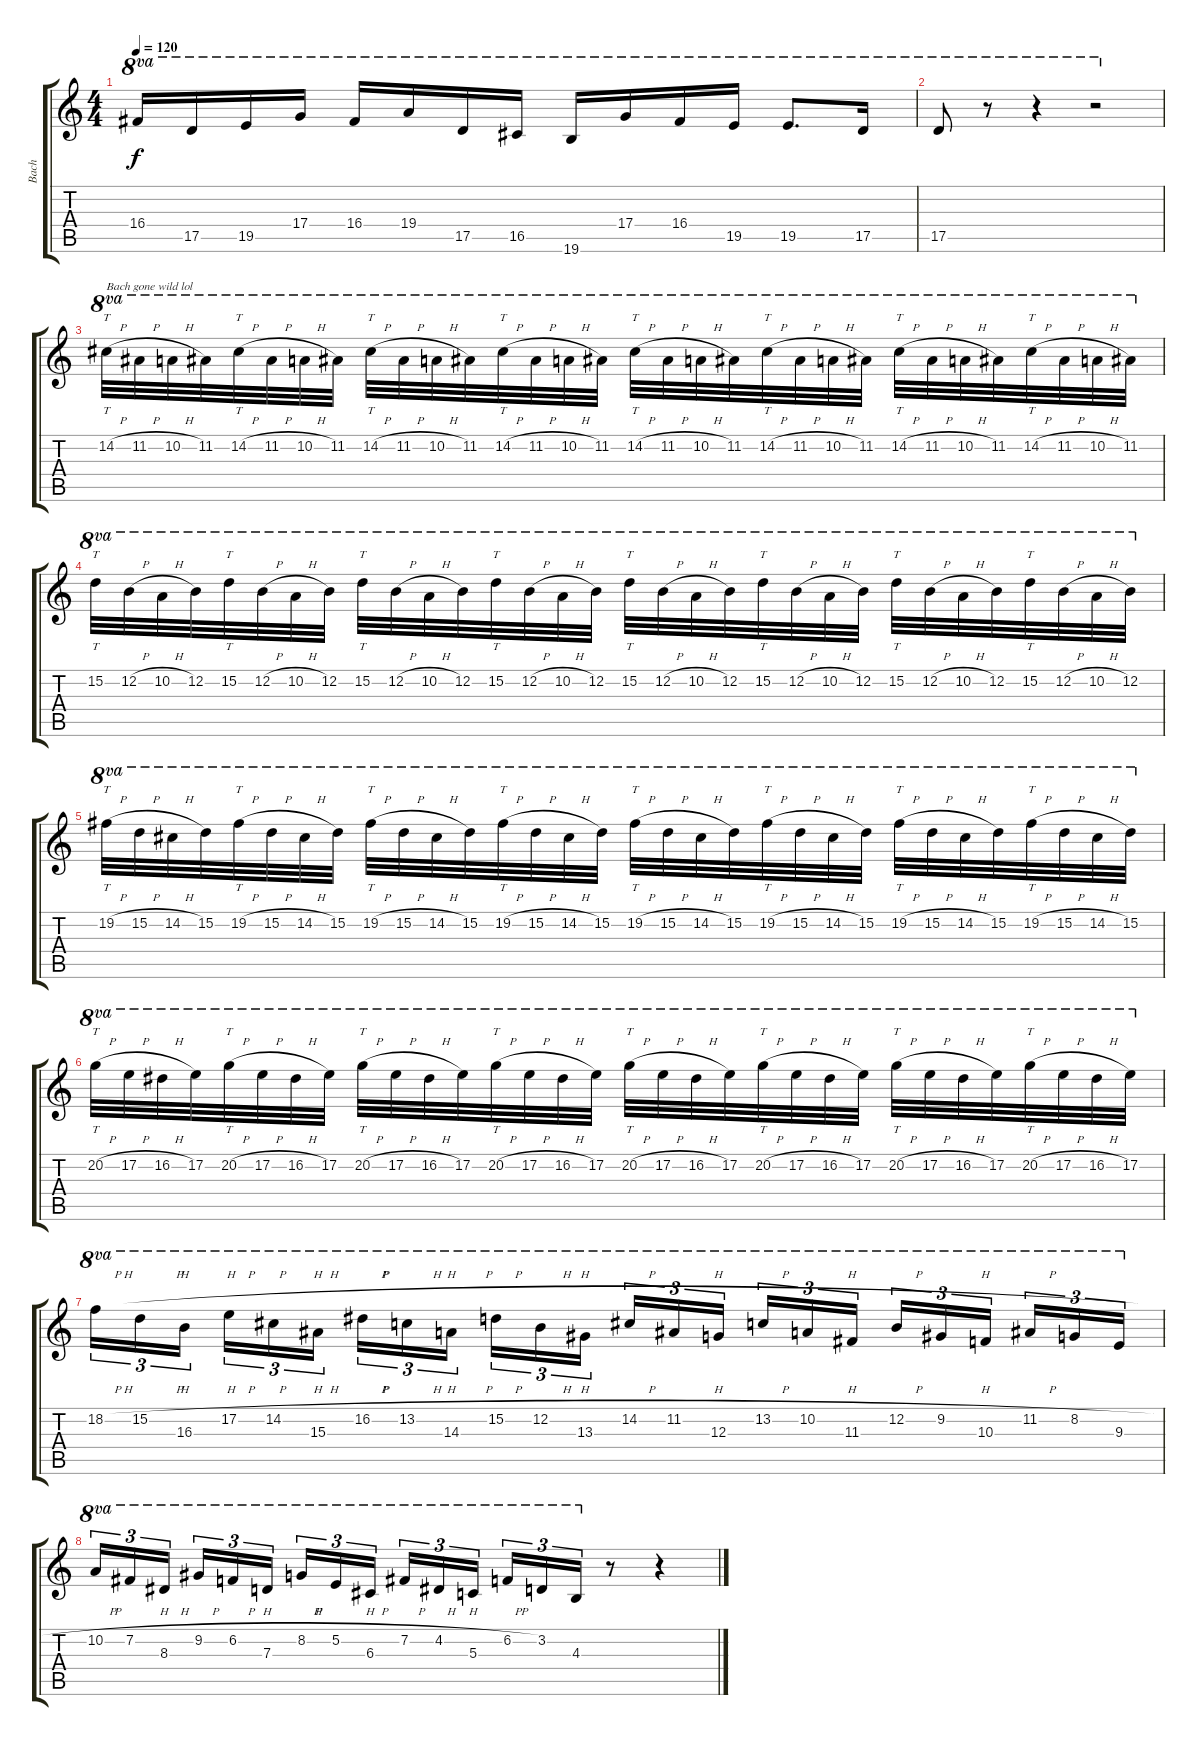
\track ("Bach" "Bach") {instrument distortionguitar}
\staff {score tabs}
\tuning (E4 B3 G3 D3 A2 E2) {hide}
\ts (4 4)
\tempo 120
\clef g2
\ks c
16.4.16{ot 8va dy f} 17.5.16{ot 8va} 19.5.16{ot 8va} 17.4.16{ot 8va} 16.4.16{ot 8va} 19.4.16{ot 8va} 17.5.16{ot 8va} 16.5.16{ot 8va} 19.6.16{ot 8va} 17.4.16{ot 8va} 16.4.16{ot 8va} 19.5.16{ot 8va} 19.5.8{d ot 8va} 17.5.16{ot 8va} |
17.5.8{ot 8va} r.8{ot 8va} r.4{ot 8va} r.2{ot 8va} |
14.2{h}.32{tt ot 8va txt "Bach gone wild lol"} 11.2{h}.32{ot 8va} 10.2{h}.32{ot 8va} 11.2.32{ot 8va} 14.2{h}.32{tt ot 8va} 11.2{h}.32{ot 8va} 10.2{h}.32{ot 8va} 11.2.32{ot 8va} 14.2{h}.32{tt ot 8va} 11.2{h}.32{ot 8va} 10.2{h}.32{ot 8va} 11.2.32{ot 8va} 14.2{h}.32{tt ot 8va} 11.2{h}.32{ot 8va} 10.2{h}.32{ot 8va} 11.2.32{ot 8va} 14.2{h}.32{tt ot 8va} 11.2{h}.32{ot 8va} 10.2{h}.32{ot 8va} 11.2.32{ot 8va} 14.2{h}.32{tt ot 8va} 11.2{h}.32{ot 8va} 10.2{h}.32{ot 8va} 11.2.32{ot 8va} 14.2{h}.32{tt ot 8va} 11.2{h}.32{ot 8va} 10.2{h}.32{ot 8va} 11.2.32{ot 8va} 14.2{h}.32{tt ot 8va} 11.2{h}.32{ot 8va} 10.2{h}.32{ot 8va} 11.2.32{ot 8va} |
15.2.32{tt ot 8va} 12.2{h}.32{ot 8va} 10.2{h}.32{ot 8va} 12.2.32{ot 8va} 15.2.32{tt ot 8va} 12.2{h}.32{ot 8va} 10.2{h}.32{ot 8va} 12.2.32{ot 8va} 15.2.32{tt ot 8va} 12.2{h}.32{ot 8va} 10.2{h}.32{ot 8va} 12.2.32{ot 8va} 15.2.32{tt ot 8va} 12.2{h}.32{ot 8va} 10.2{h}.32{ot 8va} 12.2.32{ot 8va} 15.2.32{tt ot 8va} 12.2{h}.32{ot 8va} 10.2{h}.32{ot 8va} 12.2.32{ot 8va} 15.2.32{tt ot 8va} 12.2{h}.32{ot 8va} 10.2{h}.32{ot 8va} 12.2.32{ot 8va} 15.2.32{tt ot 8va} 12.2{h}.32{ot 8va} 10.2{h}.32{ot 8va} 12.2.32{ot 8va} 15.2.32{tt ot 8va} 12.2{h}.32{ot 8va} 10.2{h}.32{ot 8va} 12.2.32{ot 8va} |
19.2{h}.32{tt ot 8va} 15.2{h}.32{ot 8va} 14.2{h}.32{ot 8va} 15.2.32{ot 8va} 19.2{h}.32{tt ot 8va} 15.2{h}.32{ot 8va} 14.2{h}.32{ot 8va} 15.2.32{ot 8va} 19.2{h}.32{tt ot 8va} 15.2{h}.32{ot 8va} 14.2{h}.32{ot 8va} 15.2.32{ot 8va} 19.2{h}.32{tt ot 8va} 15.2{h}.32{ot 8va} 14.2{h}.32{ot 8va} 15.2.32{ot 8va} 19.2{h}.32{tt ot 8va} 15.2{h}.32{ot 8va} 14.2{h}.32{ot 8va} 15.2.32{ot 8va} 19.2{h}.32{tt ot 8va} 15.2{h}.32{ot 8va} 14.2{h}.32{ot 8va} 15.2.32{ot 8va} 19.2{h}.32{tt ot 8va} 15.2{h}.32{ot 8va} 14.2{h}.32{ot 8va} 15.2.32{ot 8va} 19.2{h}.32{tt ot 8va} 15.2{h}.32{ot 8va} 14.2{h}.32{ot 8va} 15.2.32{ot 8va} |
20.2{h}.32{tt ot 8va} 17.2{h}.32{ot 8va} 16.2{h}.32{ot 8va} 17.2.32{ot 8va} 20.2{h}.32{tt ot 8va} 17.2{h}.32{ot 8va} 16.2{h}.32{ot 8va} 17.2.32{ot 8va} 20.2{h}.32{tt ot 8va} 17.2{h}.32{ot 8va} 16.2{h}.32{ot 8va} 17.2.32{ot 8va} 20.2{h}.32{tt ot 8va} 17.2{h}.32{ot 8va} 16.2{h}.32{ot 8va} 17.2.32{ot 8va} 20.2{h}.32{tt ot 8va} 17.2{h}.32{ot 8va} 16.2{h}.32{ot 8va} 17.2.32{ot 8va} 20.2{h}.32{tt ot 8va} 17.2{h}.32{ot 8va} 16.2{h}.32{ot 8va} 17.2.32{ot 8va} 20.2{h}.32{tt ot 8va} 17.2{h}.32{ot 8va} 16.2{h}.32{ot 8va} 17.2.32{ot 8va} 20.2{h}.32{tt ot 8va} 17.2{h}.32{ot 8va} 16.2{h}.32{ot 8va} 17.2.32{ot 8va} |
18.2{h}.16{tu (3 2) ot 8va} 15.2{h}.16{tu (3 2) ot 8va} 16.3.16{tu (3 2) ot 8va beam splitsecondary} 17.2{h}.16{tu (3 2) ot 8va} 14.2{h}.16{tu (3 2) ot 8va} 15.3.16{tu (3 2) ot 8va} 16.2{h}.16{tu (3 2) ot 8va} 13.2{h}.16{tu (3 2) ot 8va} 14.3.16{tu (3 2) ot 8va beam splitsecondary} 15.2{h}.16{tu (3 2) ot 8va} 12.2{h}.16{tu (3 2) ot 8va} 13.3.16{tu (3 2) ot 8va} 14.2{h}.16{tu (3 2) ot 8va} 11.2{h}.16{tu (3 2) ot 8va} 12.3.16{tu (3 2) ot 8va beam splitsecondary} 13.2{h}.16{tu (3 2) ot 8va} 10.2{h}.16{tu (3 2) ot 8va} 11.3.16{tu (3 2) ot 8va} 12.2{h}.16{tu (3 2) ot 8va} 9.2{h}.16{tu (3 2) ot 8va} 10.3.16{tu (3 2) ot 8va beam splitsecondary} 11.2{h}.16{tu (3 2) ot 8va} 8.2{h}.16{tu (3 2) ot 8va} 9.3.16{tu (3 2) ot 8va} |
10.2{h}.16{tu (3 2) ot 8va} 7.2{h}.16{tu (3 2) ot 8va} 8.3.16{tu (3 2) ot 8va beam splitsecondary} 9.2{h}.16{tu (3 2) ot 8va} 6.2{h}.16{tu (3 2) ot 8va} 7.3.16{tu (3 2) ot 8va} 8.2{h}.16{tu (3 2) ot 8va} 5.2{h}.16{tu (3 2) ot 8va} 6.3.16{tu (3 2) ot 8va beam splitsecondary} 7.2{h}.16{tu (3 2) ot 8va} 4.2{h}.16{tu (3 2) ot 8va} 5.3.16{tu (3 2) ot 8va} 6.2{h}.16{tu (3 2) ot 8va} 3.2.16{tu (3 2) ot 8va} 4.3.16{tu (3 2) ot 8va} r.8 r.4
